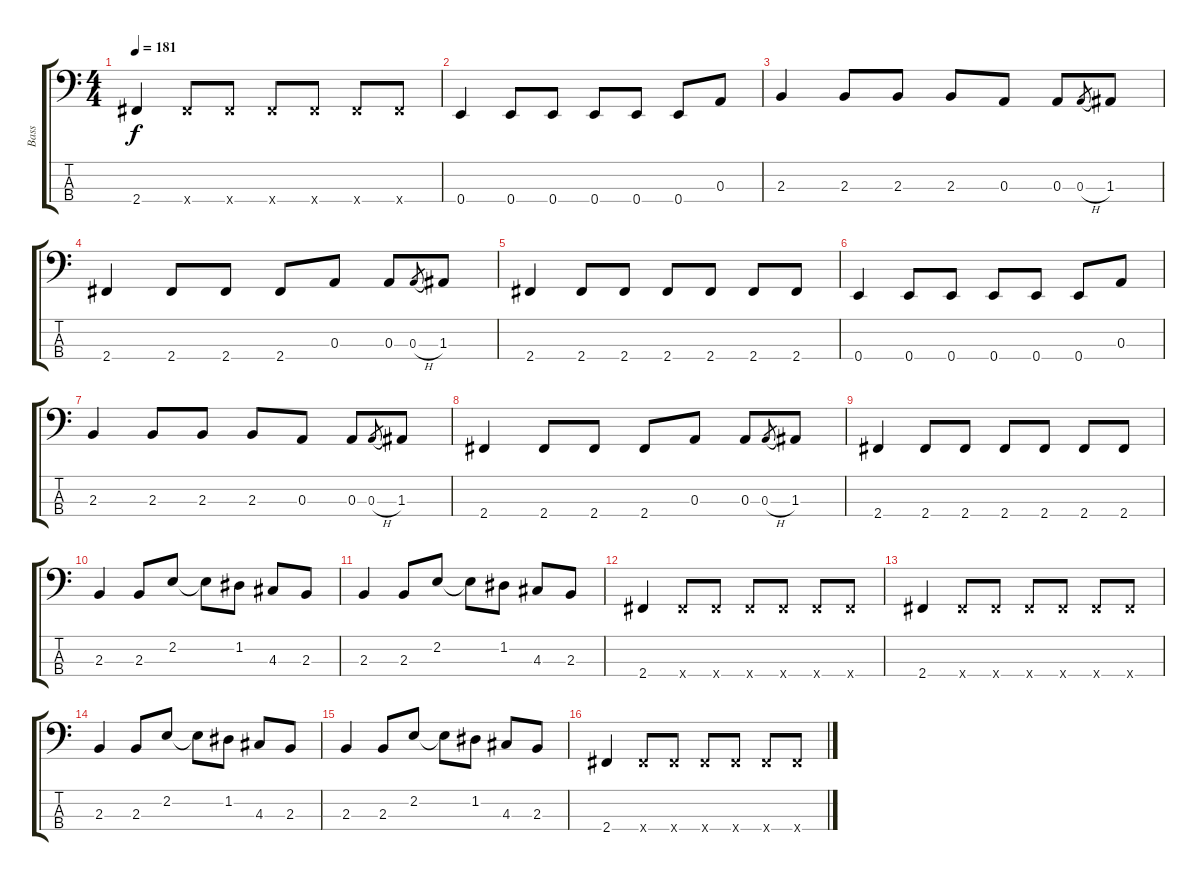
\track ("Bass" "Bass") {instrument electricbasspick}
\staff {score tabs}
\tuning (G2 D2 A1 E1) {hide}
\ts (4 4)
\tempo 181
\clef f4
\ks c
2.4.4{dy f} 2.4{x}.8 2.4{x}.8 2.4{x}.8 2.4{x}.8 2.4{x}.8 2.4{x}.8 |
0.4.4 0.4.8 0.4.8 0.4.8 0.4.8 0.4.8 0.3.8 |
2.3.4 2.3.8 2.3.8 2.3.8 0.3.8 0.3.8 0.3{h}.8{gr} 1.3.8 |
2.4.4 2.4.8 2.4.8 2.4.8 0.3.8 0.3.8 0.3{h}.8{gr} 1.3.8 |
2.4.4 2.4.8 2.4.8 2.4.8 2.4.8 2.4.8 2.4.8 |
0.4.4 0.4.8 0.4.8 0.4.8 0.4.8 0.4.8 0.3.8 |
2.3.4 2.3.8 2.3.8 2.3.8 0.3.8 0.3.8 0.3{h}.8{gr} 1.3.8 |
2.4.4 2.4.8 2.4.8 2.4.8 0.3.8 0.3.8 0.3{h}.8{gr} 1.3.8 |
2.4.4 2.4.8 2.4.8 2.4.8 2.4.8 2.4.8 2.4.8 |
2.3.4 2.3.8 2.2.8 2.2{t}.8 1.2.8 4.3.8 2.3.8 |
2.3.4 2.3.8 2.2.8 2.2{t}.8 1.2.8 4.3.8 2.3.8 |
2.4.4 2.4{x}.8 2.4{x}.8 2.4{x}.8 2.4{x}.8 2.4{x}.8 2.4{x}.8 |
2.4.4 2.4{x}.8 2.4{x}.8 2.4{x}.8 2.4{x}.8 2.4{x}.8 2.4{x}.8 |
2.3.4 2.3.8 2.2.8 2.2{t}.8 1.2.8 4.3.8 2.3.8 |
2.3.4 2.3.8 2.2.8 2.2{t}.8 1.2.8 4.3.8 2.3.8 |
2.4.4 2.4{x}.8 2.4{x}.8 2.4{x}.8 2.4{x}.8 2.4{x}.8 2.4{x}.8
